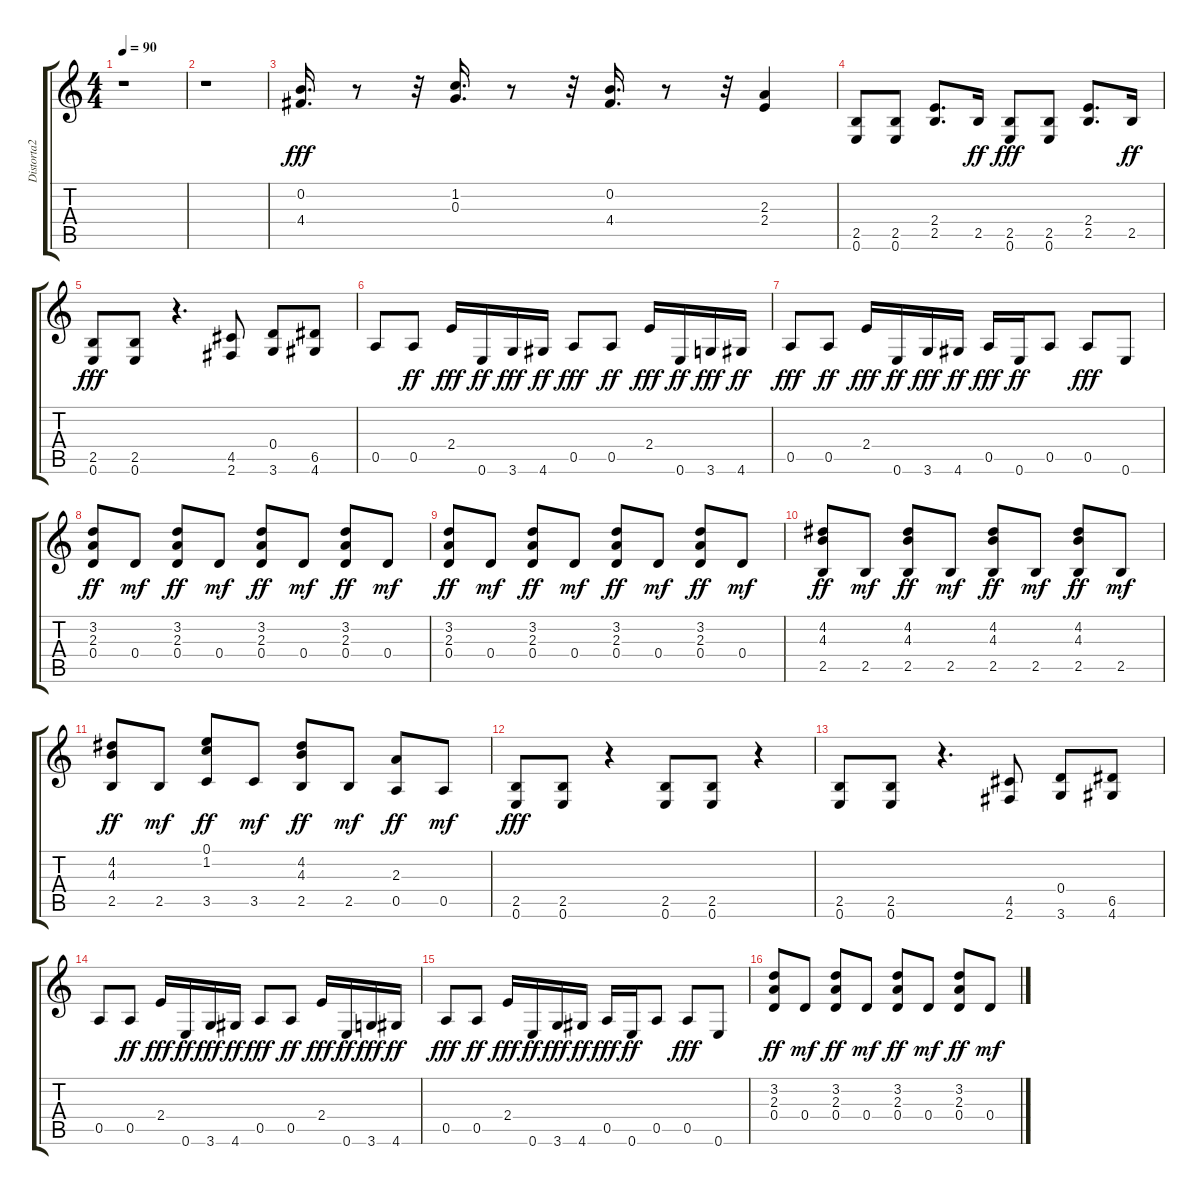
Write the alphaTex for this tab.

\track ("Distorta2" "Distorta2") {instrument distortionguitar}
\staff {score tabs}
\tuning (E4 B3 G3 D3 A2 E2) {hide}
\ts (4 4)
\tempo 90
\clef g2
\ks c
r.1{dy mf} |
r.1 |
(0.2 4.4).16{d dy fff} r.8 r.32 (1.2 0.3).16{d} r.8 r.32 (0.2 4.4).16{d} r.8 r.32 (2.3 2.4).4 |
(2.5 0.6).8 (2.5 0.6).8 (2.4 2.5).8{d} 2.5.16{dy ff} (2.5 0.6).8{dy fff} (2.5 0.6).8 (2.4 2.5).8{d} 2.5.16{dy ff} |
(2.5 0.6).8{dy fff} (2.5 0.6).8 r.4{d} (4.5 2.6).8 (0.4 3.6).8 (6.5 4.6).8 |
0.5.8 0.5.8{dy ff} 2.4.16{dy fff} 0.6.16{dy ff} 3.6.16{dy fff} 4.6.16{dy ff} 0.5.8{dy fff} 0.5.8{dy ff} 2.4.16{dy fff} 0.6.16{dy ff} 3.6.16{dy fff} 4.6.16{dy ff} |
0.5.8{dy fff} 0.5.8{dy ff} 2.4.16{dy fff} 0.6.16{dy ff} 3.6.16{dy fff} 4.6.16{dy ff} 0.5.16{dy fff} 0.6.16{dy ff} 0.5.8 0.5.8{dy fff} 0.6.8 |
(3.2 2.3 0.4).8{dy ff} 0.4.8{dy mf} (3.2 2.3 0.4).8{dy ff} 0.4.8{dy mf} (3.2 2.3 0.4).8{dy ff} 0.4.8{dy mf} (3.2 2.3 0.4).8{dy ff} 0.4.8{dy mf} |
(3.2 2.3 0.4).8{dy ff} 0.4.8{dy mf} (3.2 2.3 0.4).8{dy ff} 0.4.8{dy mf} (3.2 2.3 0.4).8{dy ff} 0.4.8{dy mf} (3.2 2.3 0.4).8{dy ff} 0.4.8{dy mf} |
(4.2 4.3 2.5).8{dy ff} 2.5.8{dy mf} (4.2 4.3 2.5).8{dy ff} 2.5.8{dy mf} (4.2 4.3 2.5).8{dy ff} 2.5.8{dy mf} (4.2 4.3 2.5).8{dy ff} 2.5.8{dy mf} |
(4.2 4.3 2.5).8{dy ff} 2.5.8{dy mf} (0.1 1.2 3.5).8{dy ff} 3.5.8{dy mf} (4.2 4.3 2.5).8{dy ff} 2.5.8{dy mf} (2.3 0.5).8{dy ff} 0.5.8{dy mf} |
(2.5 0.6).8{dy fff} (2.5 0.6).8 r.4 (2.5 0.6).8 (2.5 0.6).8 r.4 |
(2.5 0.6).8 (2.5 0.6).8 r.4{d} (4.5 2.6).8 (0.4 3.6).8 (6.5 4.6).8 |
0.5.8 0.5.8{dy ff} 2.4.16{dy fff} 0.6.16{dy ff} 3.6.16{dy fff} 4.6.16{dy ff} 0.5.8{dy fff} 0.5.8{dy ff} 2.4.16{dy fff} 0.6.16{dy ff} 3.6.16{dy fff} 4.6.16{dy ff} |
0.5.8{dy fff} 0.5.8{dy ff} 2.4.16{dy fff} 0.6.16{dy ff} 3.6.16{dy fff} 4.6.16{dy ff} 0.5.16{dy fff} 0.6.16{dy ff} 0.5.8 0.5.8{dy fff} 0.6.8 |
(3.2 2.3 0.4).8{dy ff} 0.4.8{dy mf} (3.2 2.3 0.4).8{dy ff} 0.4.8{dy mf} (3.2 2.3 0.4).8{dy ff} 0.4.8{dy mf} (3.2 2.3 0.4).8{dy ff} 0.4.8{dy mf}
